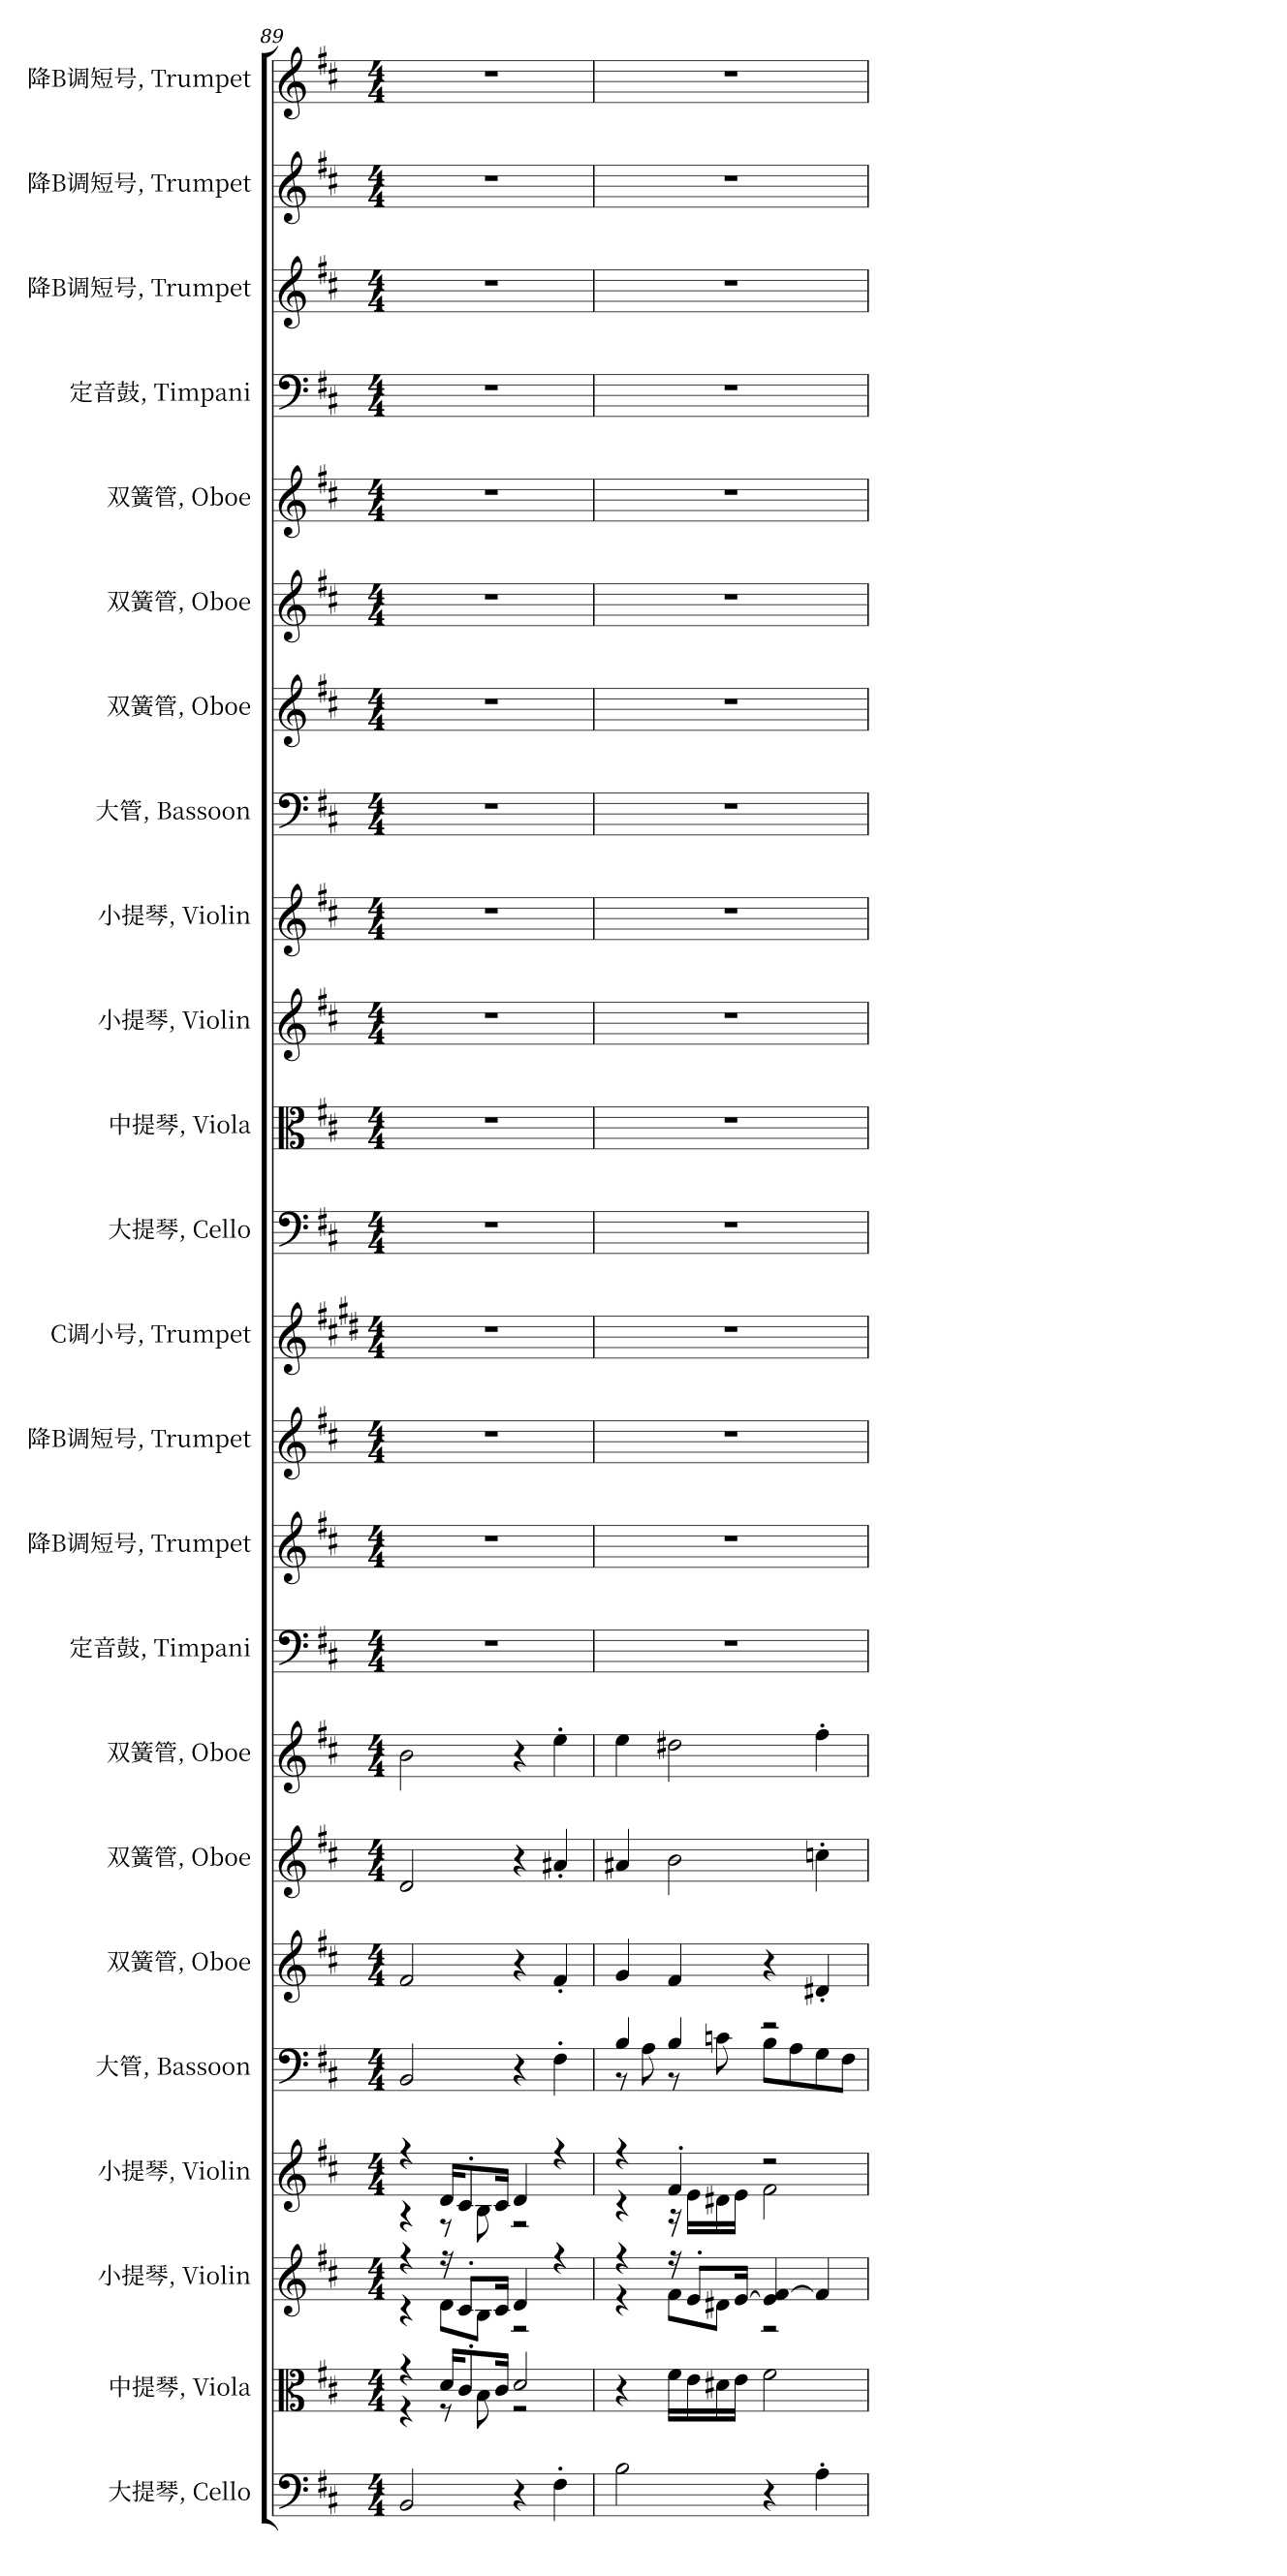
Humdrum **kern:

**kern	**kern	**kern	**kern	**kern	**kern	**kern	**kern	**kern	**kern	**kern	**kern	**kern	**kern	**kern	**kern	**kern	**kern	**kern	**kern	**kern	**kern	**kern	**kern
*part24	*part23	*part22	*part21	*part20	*part19	*part18	*part17	*part16	*part15	*part14	*part13	*part12	*part11	*part10	*part9	*part8	*part7	*part6	*part5	*part4	*part3	*part2	*part1
*staff24	*staff23	*staff22	*staff21	*staff20	*staff19	*staff18	*staff17	*staff16	*staff15	*staff14	*staff13	*staff12	*staff11	*staff10	*staff9	*staff8	*staff7	*staff6	*staff5	*staff4	*staff3	*staff2	*staff1
*I"大提琴, Cello	*I"中提琴, Viola	*I"小提琴, Violin	*I"小提琴, Violin	*I"大管, Bassoon	*I"双簧管, Oboe	*I"双簧管, Oboe	*I"双簧管, Oboe	*I"定音鼓, Timpani	*I"降B调短号, Trumpet	*I"降B调短号, Trumpet	*I"C调小号, Trumpet	*I"大提琴, Cello	*I"中提琴, Viola	*I"小提琴, Violin	*I"小提琴, Violin	*I"大管, Bassoon	*I"双簧管, Oboe	*I"双簧管, Oboe	*I"双簧管, Oboe	*I"定音鼓, Timpani	*I"降B调短号, Trumpet	*I"降B调短号, Trumpet	*I"降B调短号, Trumpet
*	*I'Vla.	*I'Vln.	*I'Vln.	*I'Bsn.	*I'Ob.	*I'Ob.	*I'Ob.	*I'Timp.	*	*	*I'C Tpt.	*	*I'Vla.	*I'Vln.	*I'Vln.	*I'Bsn.	*I'Ob.	*I'Ob.	*I'Ob.	*I'Timp.	*	*	*
*clefF4	*clefC3	*clefG2	*clefG2	*clefF4	*clefG2	*clefG2	*clefG2	*clefF4	*clefG2	*clefG2	*clefG2	*clefF4	*clefC3	*clefG2	*clefG2	*clefF4	*clefG2	*clefG2	*clefG2	*clefF4	*clefG2	*clefG2	*clefG2
*	*	*	*	*	*	*	*	*	*ITrd1c2	*ITrd1c2	*ITrd1c2	*	*	*	*	*	*	*	*	*	*ITrd1c2	*ITrd1c2	*ITrd1c2
*k[f#c#]	*k[f#c#]	*k[f#c#]	*k[f#c#]	*k[f#c#]	*k[f#c#]	*k[f#c#]	*k[f#c#]	*k[f#c#]	*k[]	*k[]	*k[f#c#]	*k[f#c#]	*k[f#c#]	*k[f#c#]	*k[f#c#]	*k[f#c#]	*k[f#c#]	*k[f#c#]	*k[f#c#]	*k[f#c#]	*k[]	*k[]	*k[]
*M4/4	*M4/4	*M4/4	*M4/4	*M4/4	*M4/4	*M4/4	*M4/4	*M4/4	*M4/4	*M4/4	*M4/4	*M4/4	*M4/4	*M4/4	*M4/4	*M4/4	*M4/4	*M4/4	*M4/4	*M4/4	*M4/4	*M4/4	*M4/4
=89	=89	=89	=89	=89	=89	=89	=89	=89	=89	=89	=89	=89	=89	=89	=89	=89	=89	=89	=89	=89	=89	=89	=89
*	*^	*^	*^	*	*	*	*	*	*	*	*	*	*	*	*	*	*	*	*	*	*	*	*
2BB/	4r	4r	4r	4r	4r	4r	2BB/	2f#/	2d/	2b\	1r	1r	1r	1r	1r	1r	1r	1r	1r	1r	1r	1r	1r	1r	1r	1r
.	16d/KL	8r	16r	8d\L	16d/KL	8r	.	.	.	.	.	.	.	.	.	.	.	.	.	.	.	.	.	.	.	.
.	8c#'/	.	8c#'/L	.	8c#'/	.	.	.	.	.	.	.	.	.	.	.	.	.	.	.	.	.	.	.	.	.
.	.	8B\	.	8B\J	.	8B\	.	.	.	.	.	.	.	.	.	.	.	.	.	.	.	.	.	.	.	.
.	16c#/Jk	.	16c#/Jk	.	16c#/Jk	.	.	.	.	.	.	.	.	.	.	.	.	.	.	.	.	.	.	.	.	.
4r	2d/	2r	4d/	2r	4d/	2r	4r	4r	4r	4r	.	.	.	.	.	.	.	.	.	.	.	.	.	.	.	.
4F#'\	.	.	4r	.	4r	.	4F#'\	4f#'/	4a#X'/	4ee'\	.	.	.	.	.	.	.	.	.	.	.	.	.	.	.	.
*	*v	*v	*	*	*	*	*	*	*	*	*	*	*	*	*	*	*	*	*	*	*	*	*	*	*	*
!!LO:PB:g=z
=90	=90	=90	=90	=90	=90	=90	=90	=90	=90	=90	=90	=90	=90	=90	=90	=90	=90	=90	=90	=90	=90	=90	=90	=90	=90
*	*	*	*	*	*	*^	*	*	*	*	*	*	*	*	*	*	*	*	*	*	*	*	*	*	*
2B\	4r	4r	4r	4r	4r	4B/	8r	4g/	4a#X/	4ee\	1r	1r	1r	1r	1r	1r	1r	1r	1r	1r	1r	1r	1r	1r	1r	1r
.	.	.	.	.	.	.	8A\	.	.	.	.	.	.	.	.	.	.	.	.	.	.	.	.	.	.	.
.	16f#\LL	16r	8f#\L	4f#'/	16r	4B/	8r	4f#/	2b\	2dd#X\	.	.	.	.	.	.	.	.	.	.	.	.	.	.	.	.
.	16e\	8e'/L	.	.	16e\LL	.	.	.	.	.	.	.	.	.	.	.	.	.	.	.	.	.	.	.	.	.
.	16d#X\	.	8d#X\J	.	16d#X\	.	8cn\	.	.	.	.	.	.	.	.	.	.	.	.	.	.	.	.	.	.	.
.	16e\JJ	[16e/Jk	.	.	16e\JJ	.	.	.	.	.	.	.	.	.	.	.	.	.	.	.	.	.	.	.	.	.
4r	2f#\	4e/] [4f#/	2r	2r	2f#\	2r	8B\L	4r	.	.	.	.	.	.	.	.	.	.	.	.	.	.	.	.	.	.
.	.	.	.	.	.	.	8A\	.	.	.	.	.	.	.	.	.	.	.	.	.	.	.	.	.	.	.
4A'\	.	4f#/]	.	.	.	.	8G\	4d#X'/	4ccn'\	4ff#'\	.	.	.	.	.	.	.	.	.	.	.	.	.	.	.	.
.	.	.	.	.	.	.	8F#\J	.	.	.	.	.	.	.	.	.	.	.	.	.	.	.	.	.	.	.
*	*	*v	*v	*	*	*v	*v	*	*	*	*	*	*	*	*	*	*	*	*	*	*	*	*	*	*	*
*	*	*	*v	*v	*	*	*	*	*	*	*	*	*	*	*	*	*	*	*	*	*	*	*	*
=	=	=	=	=	=	=	=	=	=	=	=	=	=	=	=	=	=	=	=	=	=	=	=
*-	*-	*-	*-	*-	*-	*-	*-	*-	*-	*-	*-	*-	*-	*-	*-	*-	*-	*-	*-	*-	*-	*-	*-
